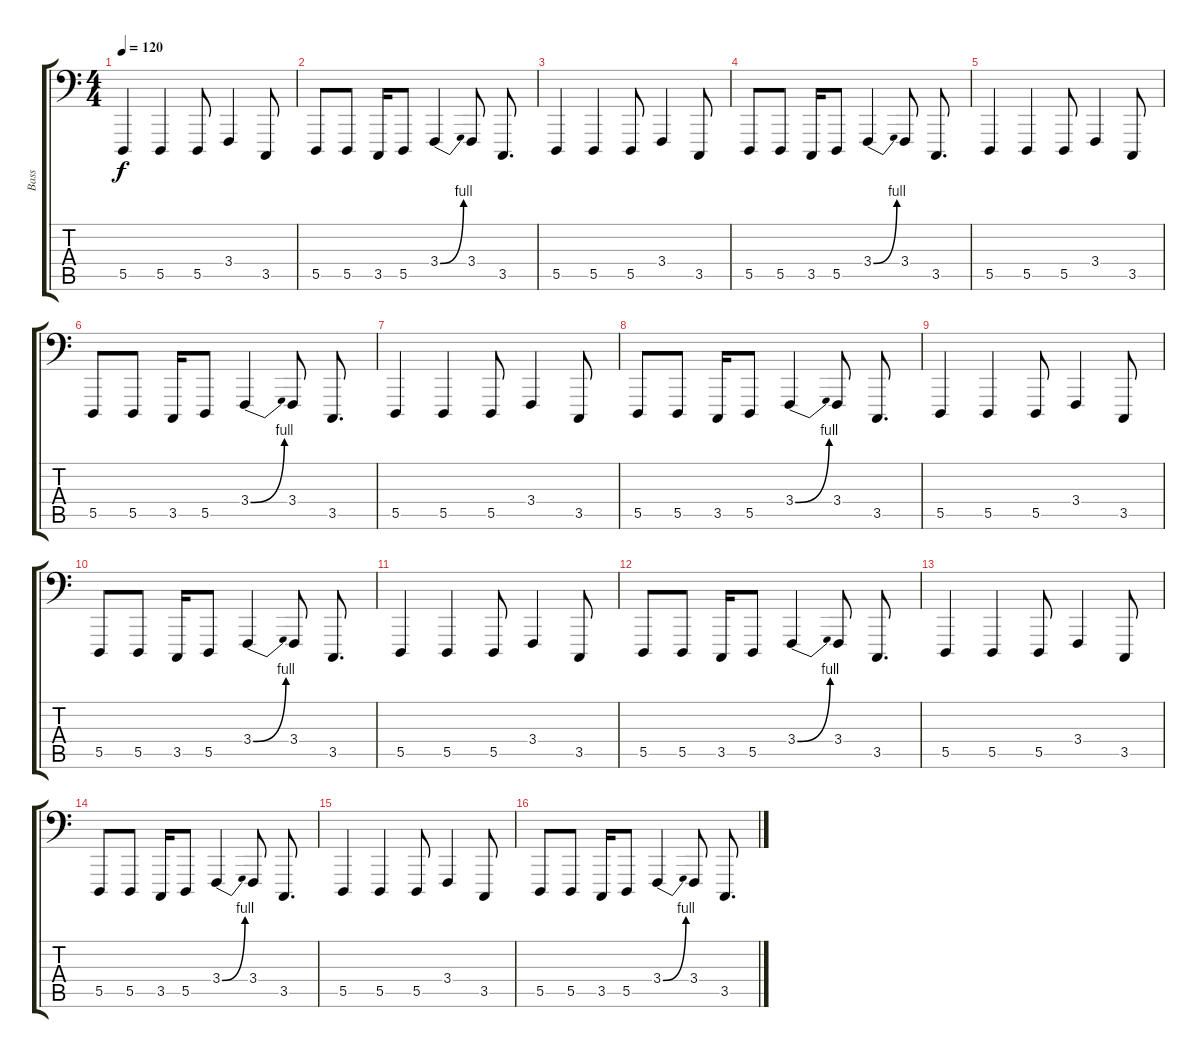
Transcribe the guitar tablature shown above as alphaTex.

\track ("Bass" "Bass") {instrument lead8bassandlead}
\staff {score tabs}
\tuning (E2 B1 G1 D1 A0 E0) {hide}
\ts (4 4)
\tempo 120
\clef f4
\ks c
5.5.4{dy f} 5.5.4 5.5.8 3.4.4 3.5.8 |
5.5.8 5.5.8 3.5.16 5.5.8 3.4{be (bend 0 0 60 4)}.4 3.4.8 3.5.8{d} |
5.5.4 5.5.4 5.5.8 3.4.4 3.5.8 |
5.5.8 5.5.8 3.5.16 5.5.8 3.4{be (bend 0 0 60 4)}.4 3.4.8 3.5.8{d} |
5.5.4 5.5.4 5.5.8 3.4.4 3.5.8 |
5.5.8 5.5.8 3.5.16 5.5.8 3.4{be (bend 0 0 60 4)}.4 3.4.8 3.5.8{d} |
5.5.4 5.5.4 5.5.8 3.4.4 3.5.8 |
5.5.8 5.5.8 3.5.16 5.5.8 3.4{be (bend 0 0 60 4)}.4 3.4.8 3.5.8{d} |
5.5.4 5.5.4 5.5.8 3.4.4 3.5.8 |
5.5.8 5.5.8 3.5.16 5.5.8 3.4{be (bend 0 0 60 4)}.4 3.4.8 3.5.8{d} |
5.5.4 5.5.4 5.5.8 3.4.4 3.5.8 |
5.5.8 5.5.8 3.5.16 5.5.8 3.4{be (bend 0 0 60 4)}.4 3.4.8 3.5.8{d} |
5.5.4 5.5.4 5.5.8 3.4.4 3.5.8 |
5.5.8 5.5.8 3.5.16 5.5.8 3.4{be (bend 0 0 60 4)}.4 3.4.8 3.5.8{d} |
5.5.4 5.5.4 5.5.8 3.4.4 3.5.8 |
5.5.8 5.5.8 3.5.16 5.5.8 3.4{be (bend 0 0 60 4)}.4 3.4.8 3.5.8{d}
